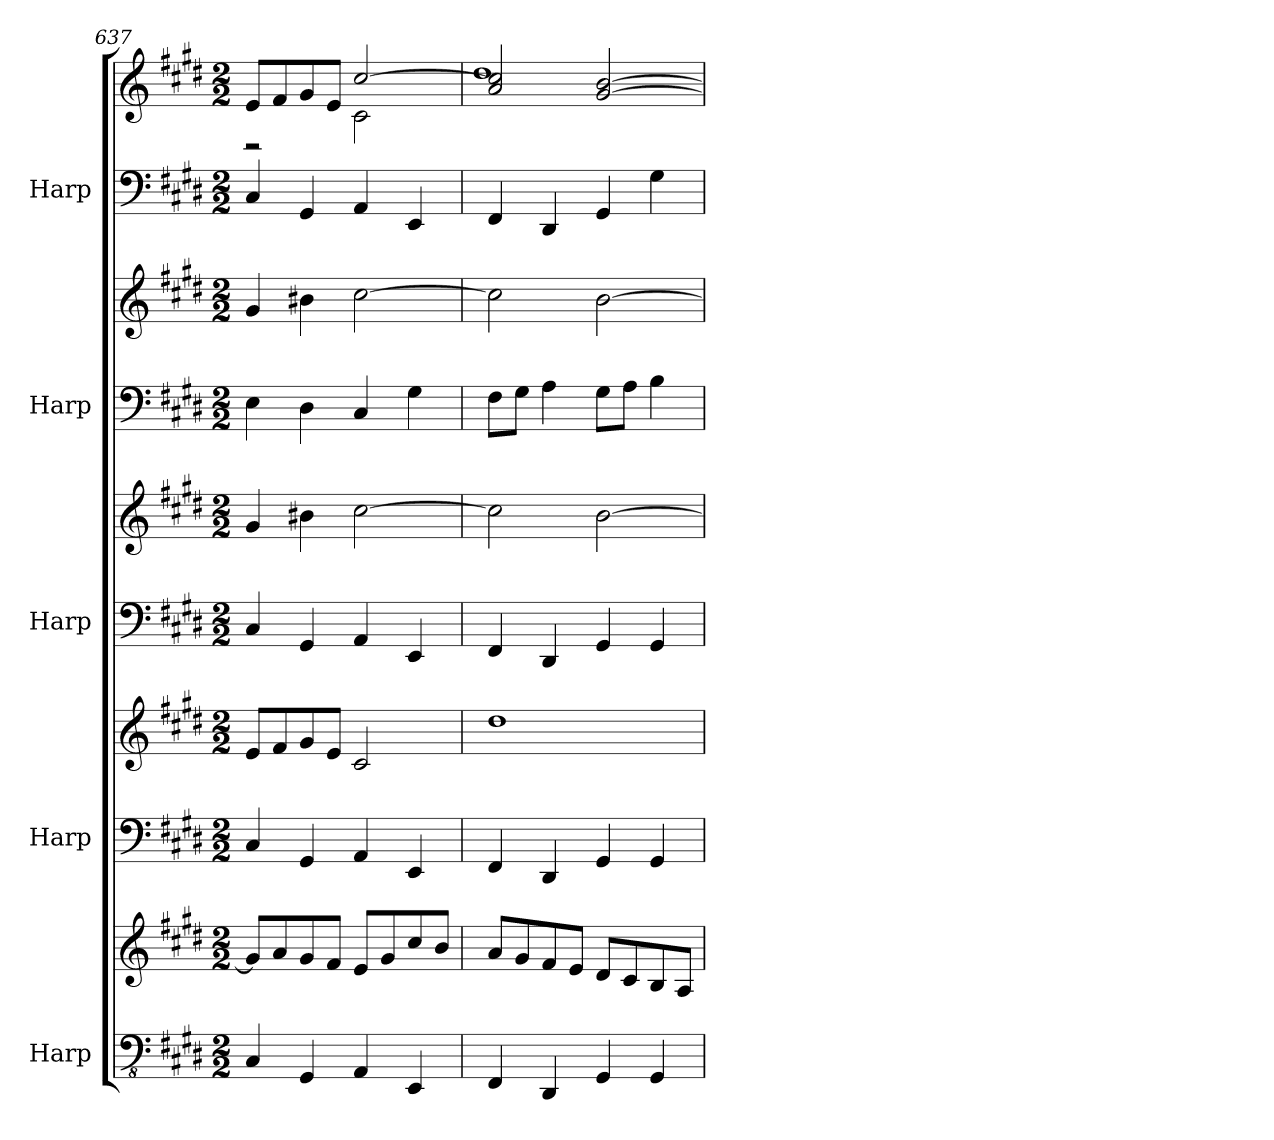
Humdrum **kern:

**kern	**kern	**kern	**kern	**kern	**kern	**kern	**kern	**kern	**kern
*part5	*part5	*part4	*part4	*part3	*part3	*part2	*part2	*part1	*part1
*staff10	*staff9	*staff8	*staff7	*staff6	*staff5	*staff4	*staff3	*staff2	*staff1
*I"Harp	*	*I"Harp	*	*I"Harp	*	*I"Harp	*	*I"Harp	*
*I'Hp	*	*I'Hp	*	*I'Hp	*	*I'Hp	*	*I'Hp	*
*clefFv4	*clefG2	*clefF4	*clefG2	*clefF4	*clefG2	*clefF4	*clefG2	*clefF4	*clefG2
*k[f#c#g#d#]	*k[f#c#g#d#]	*k[f#c#g#d#]	*k[f#c#g#d#]	*k[f#c#g#d#]	*k[f#c#g#d#]	*k[f#c#g#d#]	*k[f#c#g#d#]	*k[f#c#g#d#]	*k[f#c#g#d#]
*M2/2	*M2/2	*M2/2	*M2/2	*M2/2	*M2/2	*M2/2	*M2/2	*M2/2	*M2/2
=637	=637	=637	=637	=637	=637	=637	=637	=637	=637
*	*	*	*	*	*	*	*	*	*^
4CC#/	8g#/L]	4C#/	8e/L	4C#/	4g#/	4E\	4g#/	4C#/	8e/L	2rD
.	8a/	.	8f#/	.	.	.	.	.	8f#/	.
4GGG#/	8g#/	4GG#/	8g#/	4GG#/	4b#X\	4D#\	4b#X\	4GG#/	8g#/	.
.	8f#/J	.	8e/J	.	.	.	.	.	8e/J	.
4AAA/	8e/L	4AA/	2c#/	4AA/	[2cc#\	4C#/	[2cc#\	4AA/	[2cc#/	2c#\
.	8g#/	.	.	.	.	.	.	.	.	.
4EEE/	8cc#/	4EE/	.	4EE/	.	4G#\	.	4EE/	.	.
.	8b/J	.	.	.	.	.	.	.	.	.
=638	=638	=638	=638	=638	=638	=638	=638	=638	=638	=638
4FFF#/	8a/L	4FF#/	1dd#	4FF#/	2cc#\]	8F#\L	2cc#\]	4FF#/	2a/ 2cc#/]	1dd#
.	8g#/	.	.	.	.	8G#\J	.	.	.	.
4DDD#/	8f#/	4DD#/	.	4DD#/	.	4A\	.	4DD#/	.	.
.	8e/J	.	.	.	.	.	.	.	.	.
4GGG#/	8d#/L	4GG#/	.	4GG#/	[2b\	8G#\L	[2b\	4GG#/	[2g#/ [2b/	.
.	8c#/	.	.	.	.	8A\J	.	.	.	.
4GGG#/	8B/	4GG#/	.	4GG#/	.	4B\	.	4G#\	.	.
.	8A/J	.	.	.	.	.	.	.	.	.
*	*	*	*	*	*	*	*	*	*v	*v
=	=	=	=	=	=	=	=	=	=
*-	*-	*-	*-	*-	*-	*-	*-	*-	*-
